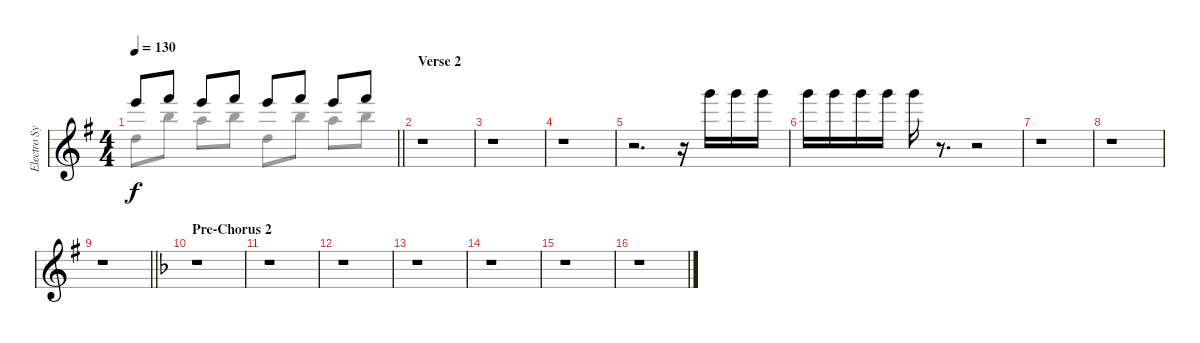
\track ("Electro Synth" "Electro Sy") {instrument synthbass1}
\staff {score}
\tuning (E5 B4 G4 D4 A3 E3) {hide}
\voice
\ts (4 4)
\tempo 130
\clef g2
\barLineRight lightlight
\ks eminor
5.2.8{dy f} 2.1.8 5.2.8 2.1.8 5.2.8 2.1.8 5.2.8 2.1.8 |
\section ("" "Verse 2")
r.1 |
r.1 |
r.1 |
r.2{d} r.16 3.1.16{volume 15 balance 5} 3.1.16 3.1.16 |
3.1.16 3.1.16{volume 11 balance 12} 3.1.16 3.1.16 3.1.16 r.8{d} r.2 |
r.1 |
r.1 |
\barLineRight lightlight
r.1 |
\section ("" "Pre-Chorus 2")
\ks dminor
r.1 |
r.1 |
r.1 |
r.1 |
r.1 |
r.1 |
r.1
\voice
\clef g2
\ottava regular
\simile none
\barLineRight lightlight
\ks eminor
0.4.8{dy f} 0.2.8 2.3.8 0.2.8 0.4.8 0.2.8 2.3.8 0.2.8 |
|
|
|
|
|
|
|
\barLineRight lightlight
|
\ks dminor
|
|
|
|
|
|
